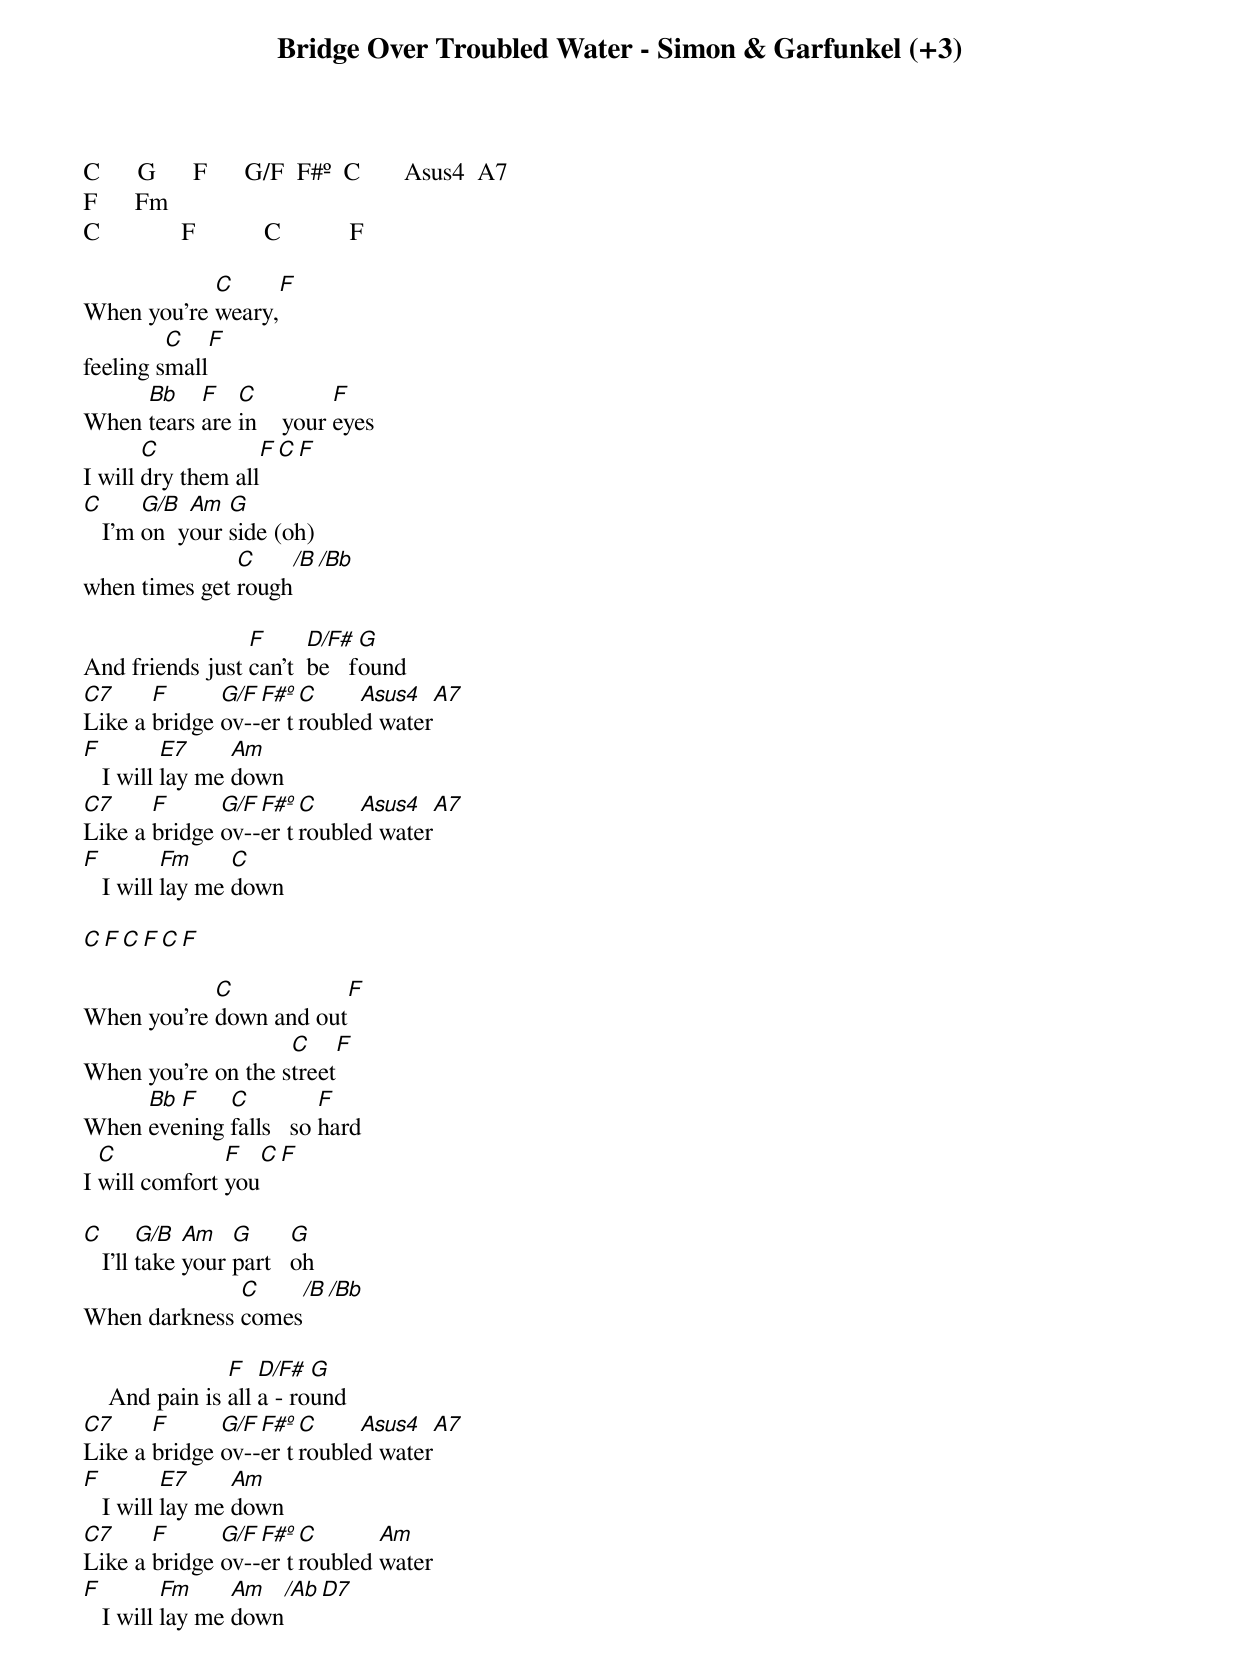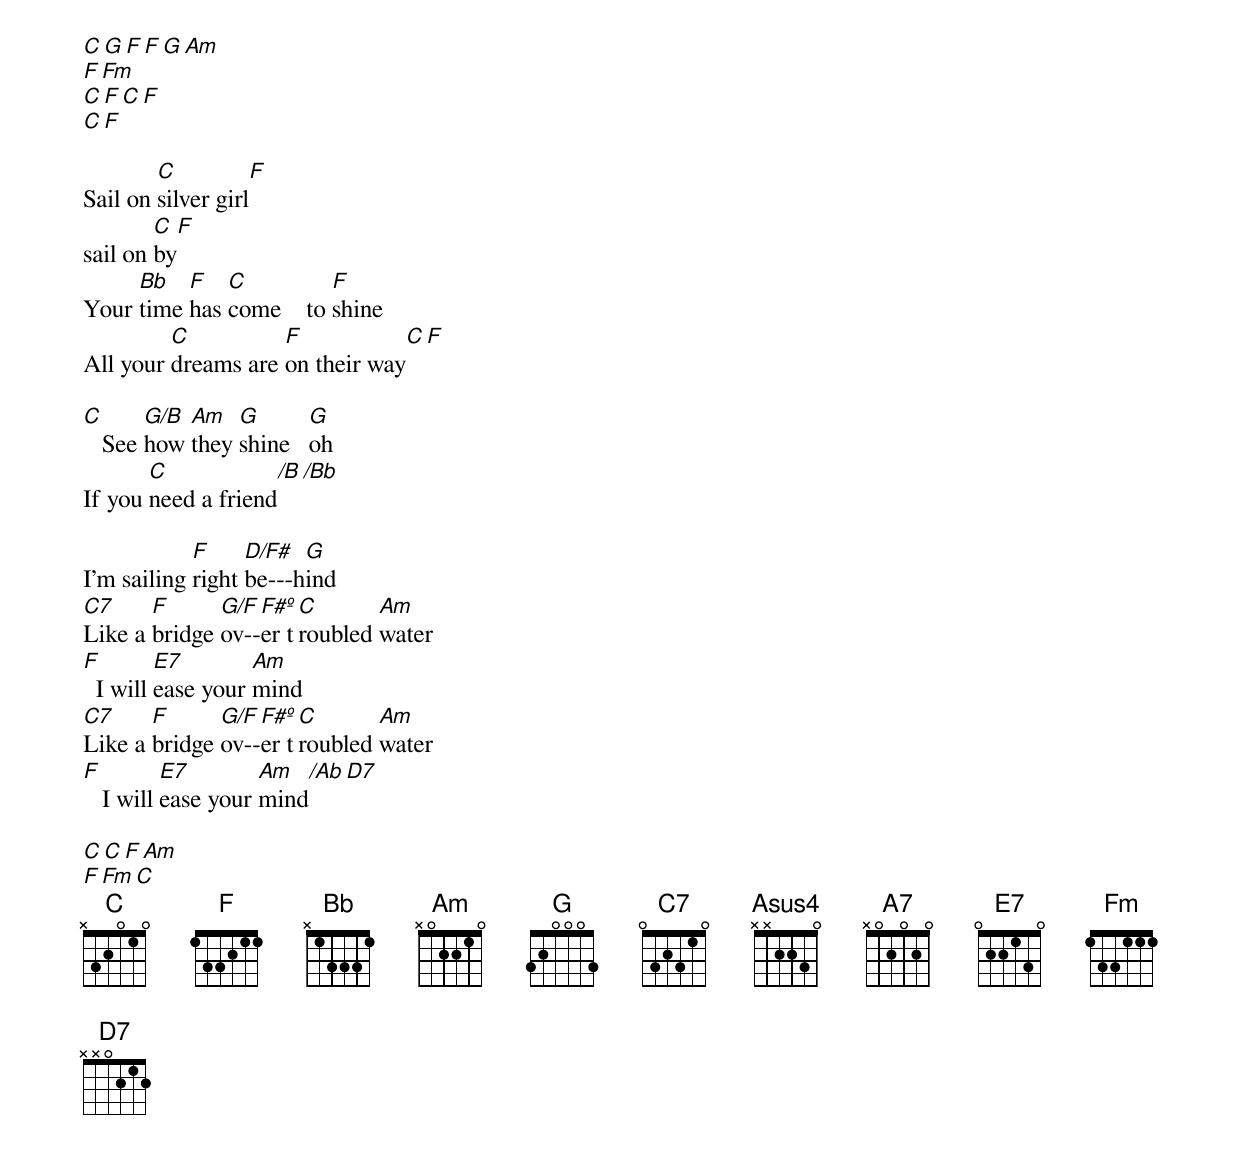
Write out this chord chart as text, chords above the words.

Bridge Over Troubled Water - Simon & Garfunkel (+3)

C      G      F      G/F  F#º  C       Asus4  A7
F      Fm
C             F           C           F

            C        F
When you're weary,
         C          F
feeling small
     Bb    F   C          F
When tears are in    your eyes
       C             F     C      F
I will dry them all
C      G/B  Am  G
   I'm on  your side (oh)
               C     /B  /Bb
when times get rough

                 F      D/F#  G
And friends just can't  be   found
C7     F      G/F F#º C     Asus4  A7
Like a bridge ov--er troubled water
F         E7     Am
   I will lay me down
C7     F      G/F F#º C     Asus4  A7
Like a bridge ov--er troubled water
F         Fm     C
   I will lay me down

C        F        C        F        C        F

            C             F
When you're down and out
                    C         F
When you're on the street
     Bb F    C          F
When evening falls   so hard
  C            F      C      F
I will comfort you

C       G/B  Am   G      G
   I'll take your part   oh
              C     /B  /Bb
When darkness comes

                F   D/F#  G
    And pain is all a - round
C7     F      G/F F#º C     Asus4  A7
Like a bridge ov--er troubled water
F         E7     Am
   I will lay me down
C7     F      G/F F#º C       Am
Like a bridge ov--er troubled water
F         Fm     Am    /Ab   D7
   I will lay me down

C      G      F      F G Am
F      Fm
C       F       C       F
C       F

        C            F
Sail on silver girl
        C            F
sail on by
     Bb   F   C          F
Your time has come    to shine
         C          F            C      F
All your dreams are on their way

C      G/B Am   G       G
   See how they shine   oh
       C            /B  /Bb
If you need a friend

            F     D/F#  G
I'm sailing right be---hind
C7     F      G/F F#º C       Am
Like a bridge ov--er troubled water
F        E7        Am
  I will ease your mind
C7     F      G/F F#º C       Am
Like a bridge ov--er troubled water
F         E7        Am    /Ab   D7
   I will ease your mind

C      C       F       Am
F      Fm      C
